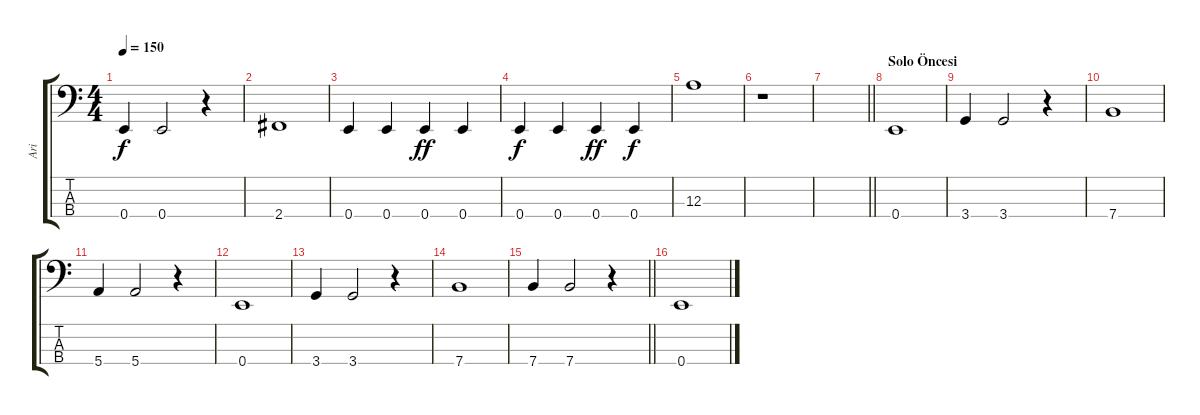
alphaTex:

\track ("Ari" "Ari") {instrument electricbassfinger}
\staff {score tabs}
\tuning (G2 D2 A1 E1) {hide}
\ts (4 4)
\tempo 150
\clef f4
\ks c
0.4.4{dy f} 0.4.2 r.4 |
2.4.1 |
0.4.4 0.4.4 0.4.4{dy ff} 0.4.4 |
0.4.4{dy f} 0.4.4 0.4.4{dy ff} 0.4.4{dy f} |
12.3.1 |
r.1 |
\barLineRight lightlight
|
\section ("" "Solo Öncesi")
0.4.1 |
3.4.4 3.4.2 r.4 |
7.4.1 |
5.4.4 5.4.2 r.4 |
0.4.1 |
3.4.4 3.4.2 r.4 |
7.4.1 |
\barLineRight lightlight
7.4.4 7.4.2 r.4 |
0.4.1
